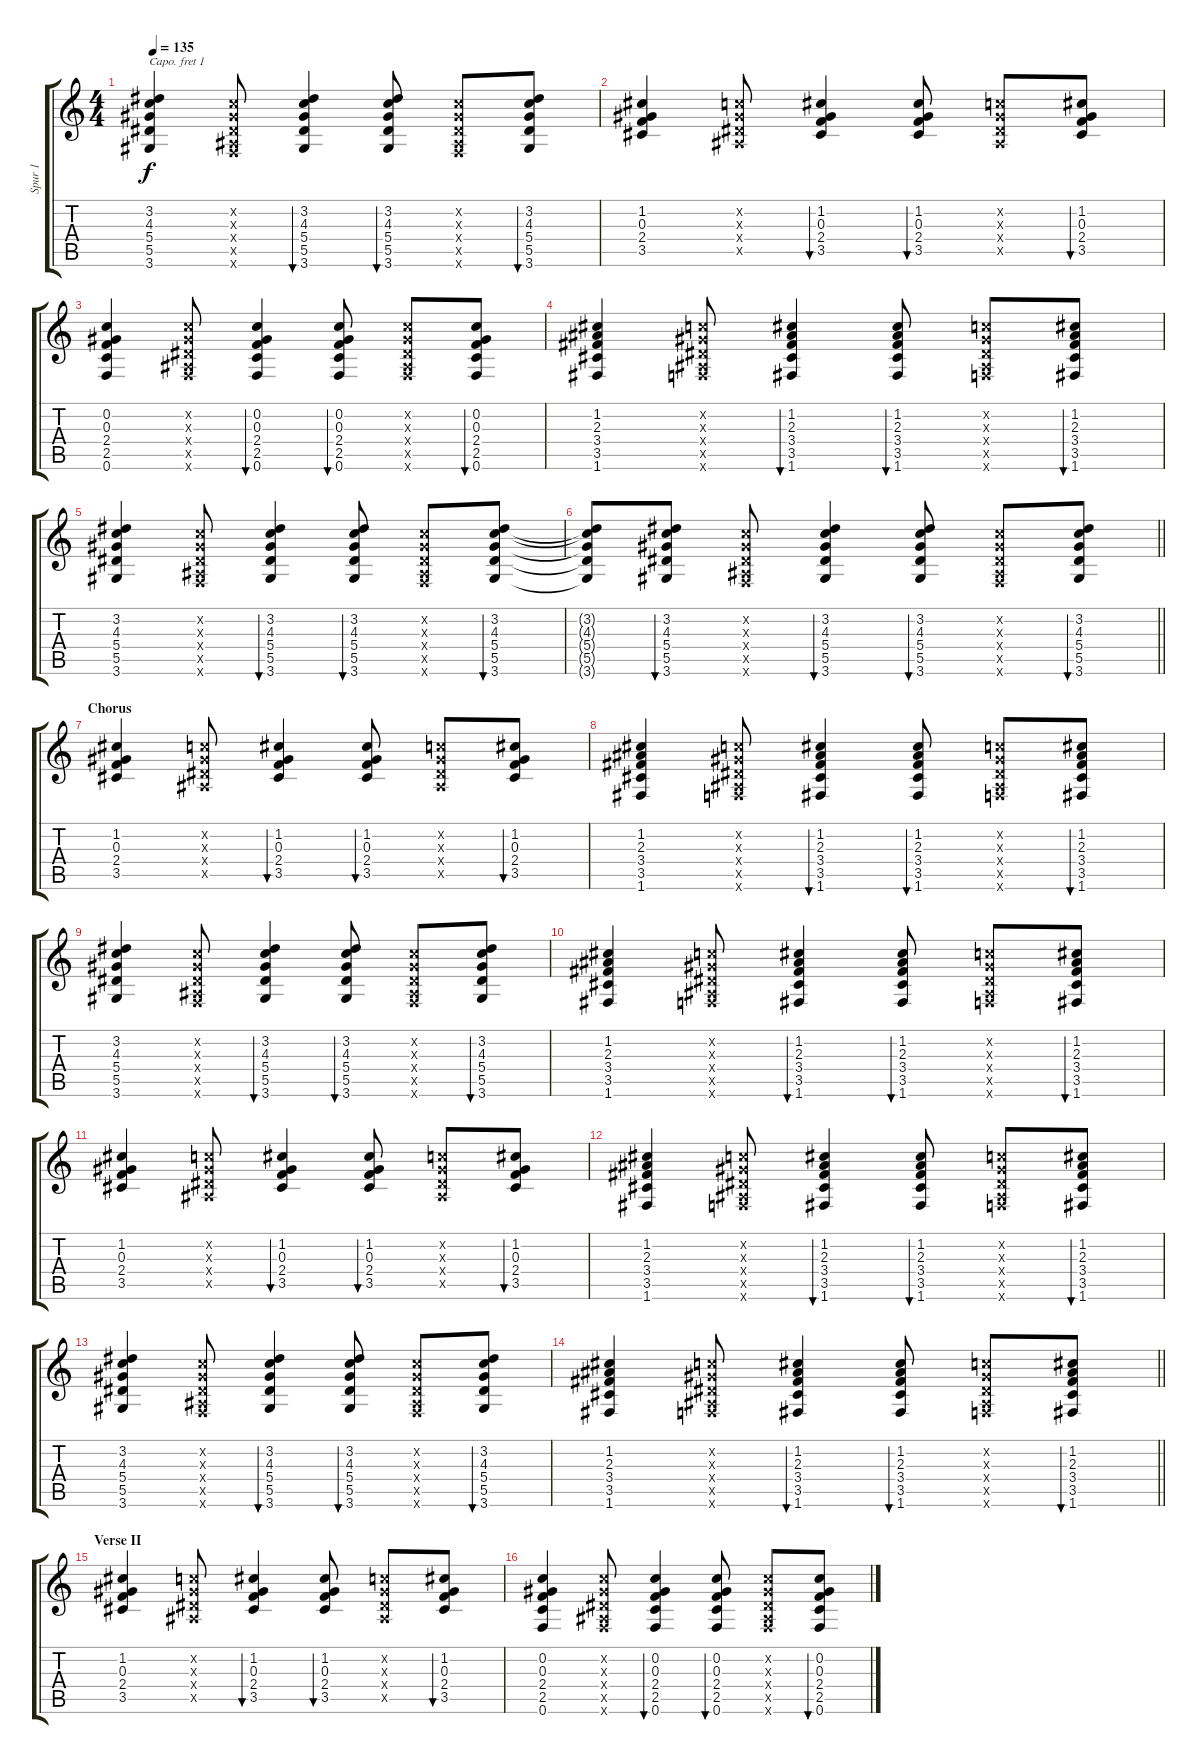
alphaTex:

\track ("Spur 1" "Spur 1") {instrument acousticguitarsteel}
\staff {score tabs}
\capo 1
\tuning (E4 B3 G3 D3 A2 E2) {hide}
\ts (4 4)
\tempo 135
\clef g2
\ks c
(3.2 4.3 5.4 5.5 3.6).4{dy f} (0.2{x} 0.3{x} 0.4{x} 0.5{x} 0.6{x}).8 (3.2 4.3 5.4 5.5 3.6).4{bu 60} (3.2 4.3 5.4 5.5 3.6).8{bu 60} (0.2{x} 0.3{x} 0.4{x} 0.5{x} 0.6{x}).8 (3.2 4.3 5.4 5.5 3.6).8{bu 60} |
(1.2 0.3 2.4 3.5).4 (0.2{x} 0.3{x} 0.4{x} 0.5{x}).8 (1.2 0.3 2.4 3.5).4{bu 60} (1.2 0.3 2.4 3.5).8{bu 60} (0.2{x} 0.3{x} 0.4{x} 0.5{x}).8 (1.2 0.3 2.4 3.5).8{bu 60} |
(0.2 0.3 2.4 2.5 0.6).4 (0.2{x} 0.3{x} 0.4{x} 0.5{x} 0.6{x}).8 (0.2 0.3 2.4 2.5 0.6).4{bu 60} (0.2 0.3 2.4 2.5 0.6).8{bu 60} (0.2{x} 0.3{x} 0.4{x} 0.5{x} 0.6{x}).8 (0.2 0.3 2.4 2.5 0.6).8{bu 60} |
(1.2 2.3 3.4 3.5 1.6).4 (0.2{x} 0.3{x} 0.4{x} 0.5{x} 0.6{x}).8 (1.2 2.3 3.4 3.5 1.6).4{bu 60} (1.2 2.3 3.4 3.5 1.6).8{bu 60} (0.2{x} 0.3{x} 0.4{x} 0.5{x} 0.6{x}).8 (1.2 2.3 3.4 3.5 1.6).8{bu 60} |
(3.2 4.3 5.4 5.5 3.6).4 (0.2{x} 0.3{x} 0.4{x} 0.5{x} 0.6{x}).8 (3.2 4.3 5.4 5.5 3.6).4{bu 60} (3.2 4.3 5.4 5.5 3.6).8{bu 60} (0.2{x} 0.3{x} 0.4{x} 0.5{x} 0.6{x}).8 (3.2 4.3 5.4 5.5 3.6).8{bu 60} |
\barLineRight lightlight
(3.2{t} 4.3{t} 5.4{t} 5.5{t} 3.6{t}).8 (3.2 4.3 5.4 5.5 3.6).8{bu 60} (0.2{x} 0.3{x} 0.4{x} 0.5{x} 0.6{x}).8 (3.2 4.3 5.4 5.5 3.6).4{bu 60} (3.2 4.3 5.4 5.5 3.6).8{bu 60} (0.2{x} 0.3{x} 0.4{x} 0.5{x} 0.6{x}).8 (3.2 4.3 5.4 5.5 3.6).8{bu 60} |
\section ("" "Chorus")
(1.2 0.3 2.4 3.5).4 (0.2{x} 0.3{x} 0.4{x} 0.5{x}).8 (1.2 0.3 2.4 3.5).4{bu 60} (1.2 0.3 2.4 3.5).8{bu 60} (0.2{x} 0.3{x} 0.4{x} 0.5{x}).8 (1.2 0.3 2.4 3.5).8{bu 60} |
(1.2 2.3 3.4 3.5 1.6).4 (0.2{x} 0.3{x} 0.4{x} 0.5{x} 0.6{x}).8 (1.2 2.3 3.4 3.5 1.6).4{bu 60} (1.2 2.3 3.4 3.5 1.6).8{bu 60} (0.2{x} 0.3{x} 0.4{x} 0.5{x} 0.6{x}).8 (1.2 2.3 3.4 3.5 1.6).8{bu 60} |
(3.2 4.3 5.4 5.5 3.6).4 (0.2{x} 0.3{x} 0.4{x} 0.5{x} 0.6{x}).8 (3.2 4.3 5.4 5.5 3.6).4{bu 60} (3.2 4.3 5.4 5.5 3.6).8{bu 60} (0.2{x} 0.3{x} 0.4{x} 0.5{x} 0.6{x}).8 (3.2 4.3 5.4 5.5 3.6).8{bu 60} |
(1.2 2.3 3.4 3.5 1.6).4 (0.2{x} 0.3{x} 0.4{x} 0.5{x} 0.6{x}).8 (1.2 2.3 3.4 3.5 1.6).4{bu 60} (1.2 2.3 3.4 3.5 1.6).8{bu 60} (0.2{x} 0.3{x} 0.4{x} 0.5{x} 0.6{x}).8 (1.2 2.3 3.4 3.5 1.6).8{bu 60} |
(1.2 0.3 2.4 3.5).4 (0.2{x} 0.3{x} 0.4{x} 0.5{x}).8 (1.2 0.3 2.4 3.5).4{bu 60} (1.2 0.3 2.4 3.5).8{bu 60} (0.2{x} 0.3{x} 0.4{x} 0.5{x}).8 (1.2 0.3 2.4 3.5).8{bu 60} |
(1.2 2.3 3.4 3.5 1.6).4 (0.2{x} 0.3{x} 0.4{x} 0.5{x} 0.6{x}).8 (1.2 2.3 3.4 3.5 1.6).4{bu 60} (1.2 2.3 3.4 3.5 1.6).8{bu 60} (0.2{x} 0.3{x} 0.4{x} 0.5{x} 0.6{x}).8 (1.2 2.3 3.4 3.5 1.6).8{bu 60} |
(3.2 4.3 5.4 5.5 3.6).4 (0.2{x} 0.3{x} 0.4{x} 0.5{x} 0.6{x}).8 (3.2 4.3 5.4 5.5 3.6).4{bu 60} (3.2 4.3 5.4 5.5 3.6).8{bu 60} (0.2{x} 0.3{x} 0.4{x} 0.5{x} 0.6{x}).8 (3.2 4.3 5.4 5.5 3.6).8{bu 60} |
\barLineRight lightlight
(1.2 2.3 3.4 3.5 1.6).4 (0.2{x} 0.3{x} 0.4{x} 0.5{x} 0.6{x}).8 (1.2 2.3 3.4 3.5 1.6).4{bu 60} (1.2 2.3 3.4 3.5 1.6).8{bu 60} (0.2{x} 0.3{x} 0.4{x} 0.5{x} 0.6{x}).8 (1.2 2.3 3.4 3.5 1.6).8{bu 60} |
\section ("" "Verse II")
(1.2 0.3 2.4 3.5).4 (0.2{x} 0.3{x} 0.4{x} 0.5{x}).8 (1.2 0.3 2.4 3.5).4{bu 60} (1.2 0.3 2.4 3.5).8{bu 60} (0.2{x} 0.3{x} 0.4{x} 0.5{x}).8 (1.2 0.3 2.4 3.5).8{bu 60} |
(0.2 0.3 2.4 2.5 0.6).4 (0.2{x} 0.3{x} 0.4{x} 0.5{x} 0.6{x}).8 (0.2 0.3 2.4 2.5 0.6).4{bu 60} (0.2 0.3 2.4 2.5 0.6).8{bu 60} (0.2{x} 0.3{x} 0.4{x} 0.5{x} 0.6{x}).8 (0.2 0.3 2.4 2.5 0.6).8{bu 60}
